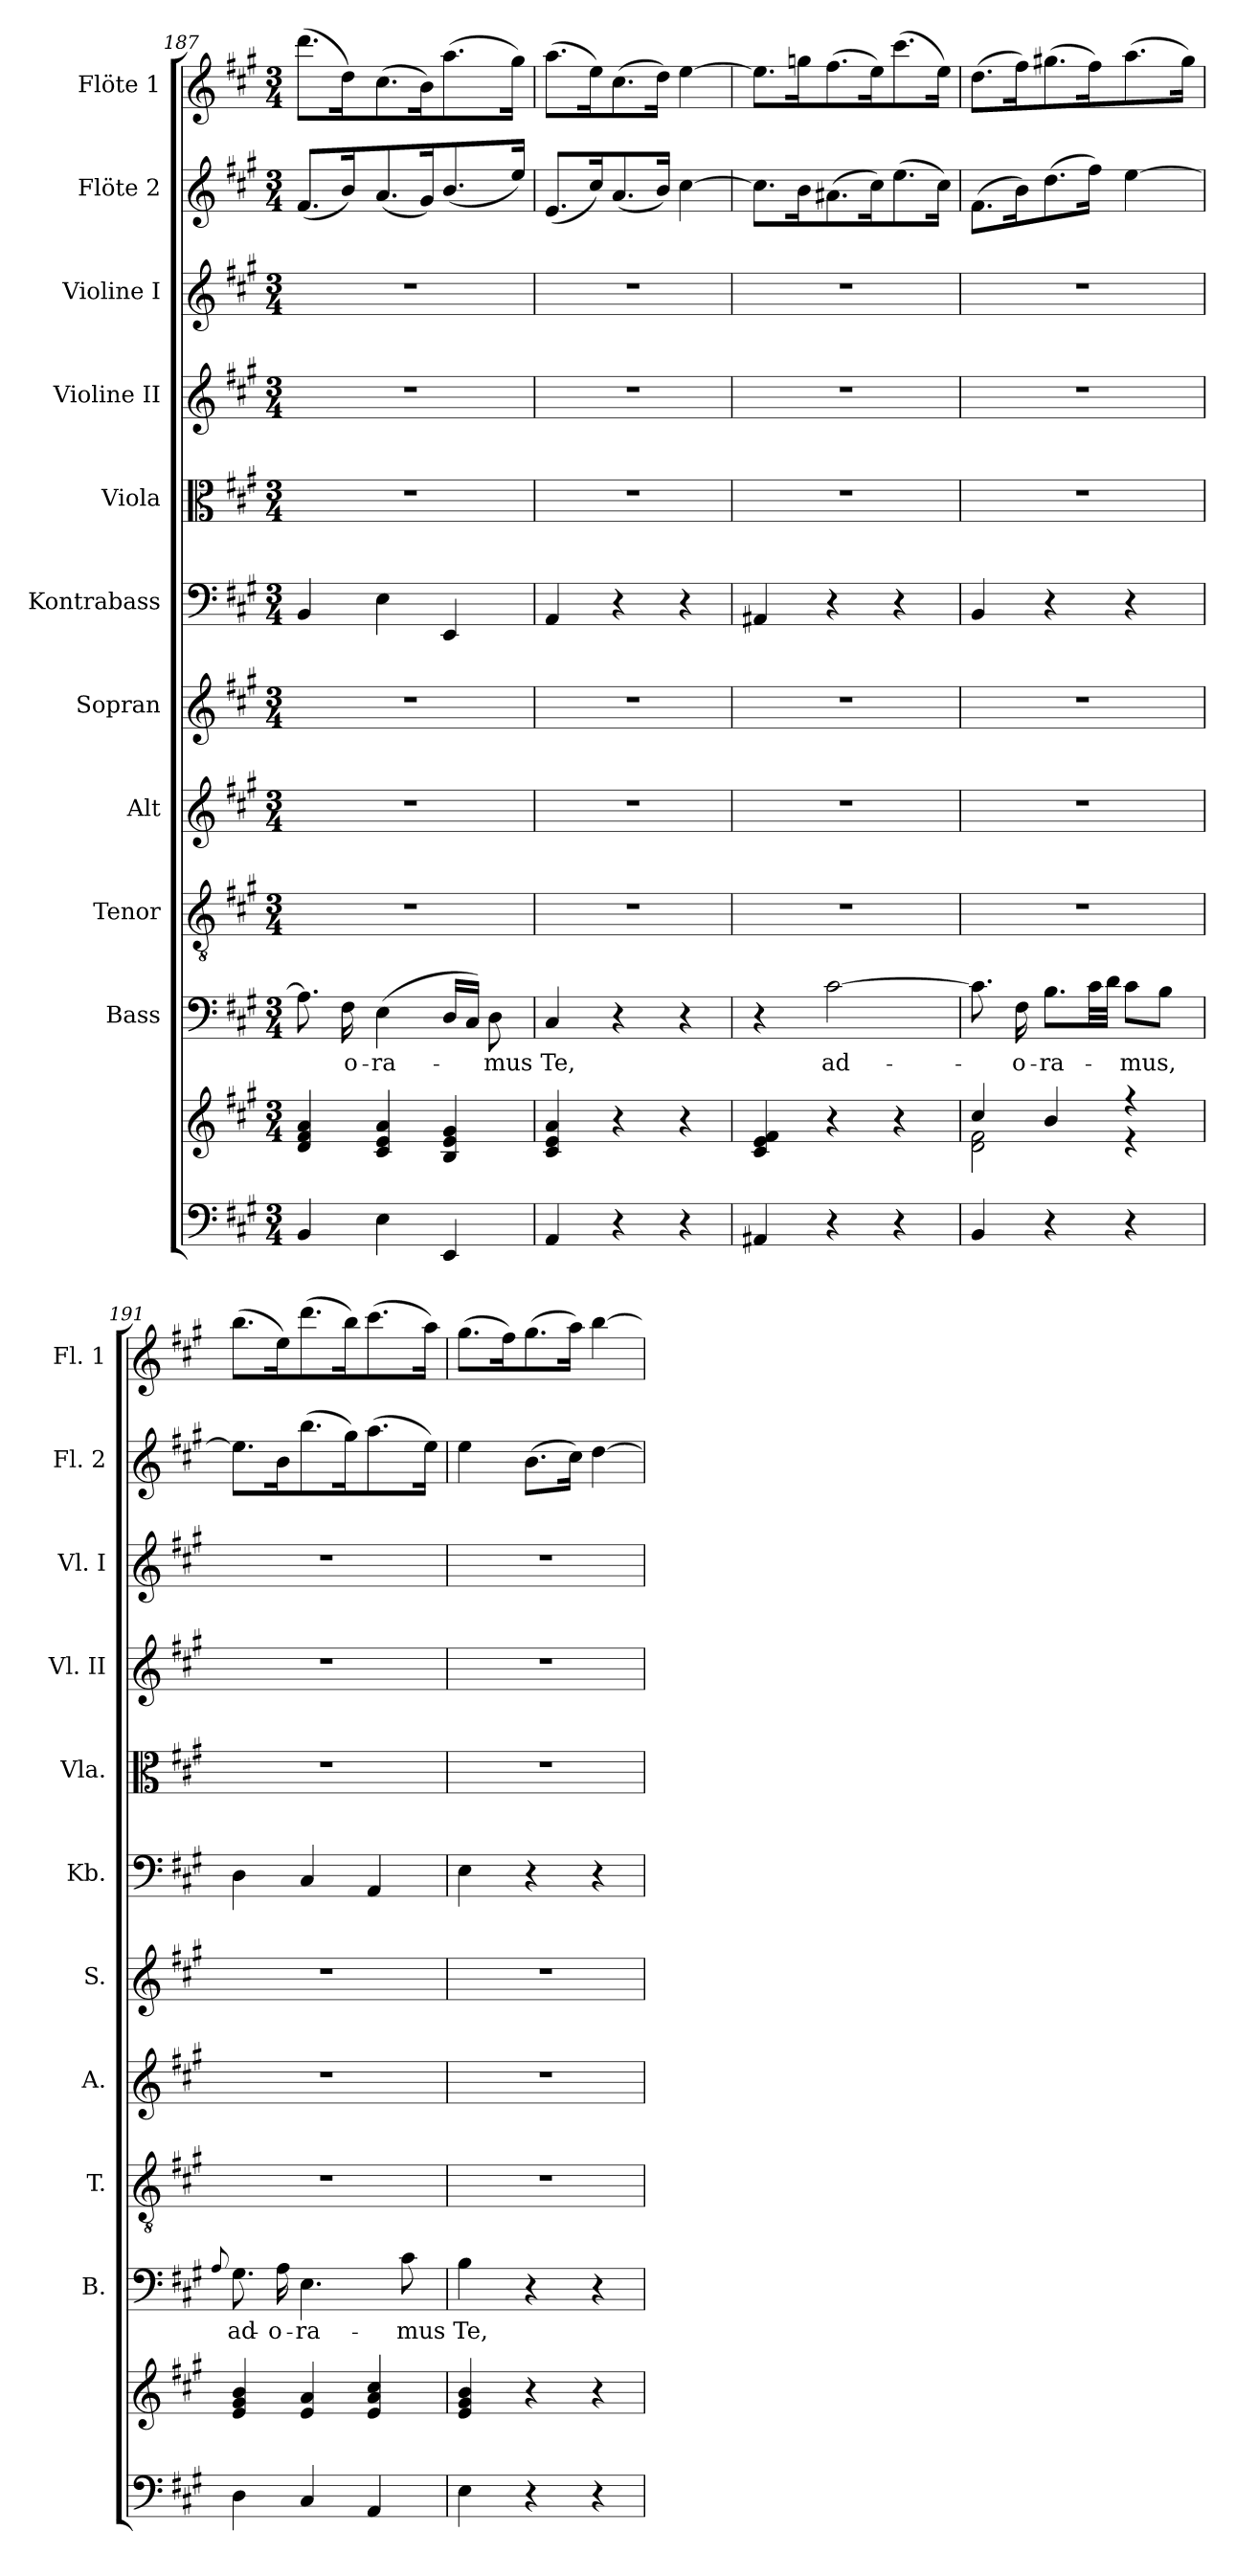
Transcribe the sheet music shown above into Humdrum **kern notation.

**kern	**kern	**kern	**text	**kern	**kern	**kern	**kern	**kern	**kern	**kern	**kern	**kern
*part11	*part11	*part10	*part10	*part9	*part8	*part7	*part6	*part5	*part4	*part3	*part2	*part1
*staff12	*staff11	*staff10	*staff10	*staff9	*staff8	*staff7	*staff6	*staff5	*staff4	*staff3	*staff2	*staff1
*	*	*I"Bass	*	*I"Tenor	*I"Alt	*I"Sopran	*I"Kontrabass	*I"Viola	*I"Violine II	*I"Violine I	*I"Flöte 2	*I"Flöte 1
*	*	*I'B.	*	*I'T.	*I'A.	*I'S.	*I'Kb.	*I'Vla.	*I'Vl. II	*I'Vl. I	*I'Fl. 2	*I'Fl. 1
*clefF4	*clefG2	*clefF4	*	*clefGv2	*clefG2	*clefG2	*clefF4	*clefC3	*clefG2	*clefG2	*clefG2	*clefG2
*	*	*	*	*	*	*	*ITrd7c12	*	*	*	*	*
*k[f#c#g#]	*k[f#c#g#]	*k[f#c#g#]	*	*k[f#c#g#]	*k[f#c#g#]	*k[f#c#g#]	*k[f#c#g#]	*k[f#c#g#]	*k[f#c#g#]	*k[f#c#g#]	*k[f#c#g#]	*k[f#c#g#]
*A:	*A:	*A:	*	*A:	*A:	*A:	*A:	*A:	*A:	*A:	*A:	*A:
*M3/4	*M3/4	*M3/4	*	*M3/4	*M3/4	*M3/4	*M3/4	*M3/4	*M3/4	*M3/4	*M3/4	*M3/4
=187	=187	=187	=187	=187	=187	=187	=187	=187	=187	=187	=187	=187
4BB/	4d/ 4f#/ 4a/	8.A\]	.	2.r	2.r	2.r	4BBB/	2.r	2.r	2.r	(<8.f#/L	(>8.ddd\L
!	!	!	!LO:LY:b	!	!	!	!	!	!	!	!	!
.	.	16F#\	-o-	.	.	.	.	.	.	.	16b/k)	16dd\k)
!	!	!	!LO:LY:b	!	!	!	!	!	!	!	!	!
4E\	4c#/ 4e/ 4a/	(>4E\	-ra-	.	.	.	4EE\	.	.	.	(<8.a/	(>8.cc#\
.	.	.	.	.	.	.	.	.	.	.	16g#/k)	16b\k)
4EE/	4B/ 4e/ 4g#/	16D/LL	.	.	.	.	4EEE/	.	.	.	(<8.b/	(>8.aa\
.	.	16C#/JJ)	.	.	.	.	.	.	.	.	.	.
!	!	!	!LO:LY:b	!	!	!	!	!	!	!	!	!
.	.	8D\	-mus	.	.	.	.	.	.	.	.	.
.	.	.	.	.	.	.	.	.	.	.	16ee/Jk)	16gg#\Jk)
=188	=188	=188	=188	=188	=188	=188	=188	=188	=188	=188	=188	=188
!	!	!	!LO:LY:b	!	!	!	!	!	!	!	!	!
4AA/	4c#/ 4e/ 4a/	4C#/	Te,	2.r	2.r	2.r	4AAA/	2.r	2.r	2.r	(<8.e/L	(>8.aa\L
.	.	.	.	.	.	.	.	.	.	.	16cc#/k)	16ee\k)
4r	4r	4r	.	.	.	.	4r	.	.	.	(<8.a/	(>8.cc#\
.	.	.	.	.	.	.	.	.	.	.	16b/Jk)	16dd\Jk)
4r	4r	4r	.	.	.	.	4r	.	.	.	[4cc#\	[4ee\
=189	=189	=189	=189	=189	=189	=189	=189	=189	=189	=189	=189	=189
4AA#X/	4c#/ 4e/ 4f#/	4r	.	2.r	2.r	2.r	4AAA#X/	2.r	2.r	2.r	8.cc#\L]	8.ee\L]
.	.	.	.	.	.	.	.	.	.	.	16b\k	16ggn\k
!	!	!	!LO:LY:b	!	!	!	!	!	!	!	!	!
4r	4r	[2c#\	ad-	.	.	.	4r	.	.	.	(>8.a#X\	(>8.ff#\
.	.	.	.	.	.	.	.	.	.	.	16cc#\k)	16ee\k)
4r	4r	.	.	.	.	.	4r	.	.	.	(>8.ee\	(>8.ccc#\
.	.	.	.	.	.	.	.	.	.	.	16cc#\Jk)	16ee\Jk)
=190	=190	=190	=190	=190	=190	=190	=190	=190	=190	=190	=190	=190
*	*^	*	*	*	*	*	*	*	*	*	*	*
4BB/	4cc#/	2d\ 2f#\	8.c#\]	.	2.r	2.r	2.r	4BBB/	2.r	2.r	2.r	(>8.f#\L	(>8.dd\L
!	!	!	!	!LO:LY:b	!	!	!	!	!	!	!	!	!
.	.	.	16F#\	-o-	.	.	.	.	.	.	.	16b\k)	16ff#\k)
!	!	!	!	!LO:LY:b	!	!	!	!	!	!	!	!	!
4r	4b/	.	8.B\L	-ra-	.	.	.	4r	.	.	.	(>8.dd\	(>8.gg#X\
.	.	.	32c#\LL	.	.	.	.	.	.	.	.	16ff#\Jk)	16ff#\k)
.	.	.	32d\JJJ	.	.	.	.	.	.	.	.	.	.
!	!	!	!	!LO:LY:b	!	!	!	!	!	!	!	!	!
4r	4r	4r	8c#\L	-mus,	.	.	.	4r	.	.	.	[4ee\	(>8.aa\
.	.	.	8B\J	.	.	.	.	.	.	.	.	.	.
.	.	.	.	.	.	.	.	.	.	.	.	.	16gg#\Jk)
*	*v	*v	*	*	*	*	*	*	*	*	*	*	*
!!LO:PB:g=z
=191	=191	=191	=191	=191	=191	=191	=191	=191	=191	=191	=191	=191
.	.	8qqA/	.	.	.	.	.	.	.	.	.	.
!	!	!	!LO:LY:b	!	!	!	!	!	!	!	!	!
4D\	4e/ 4g#/ 4b/	8.G#\	ad-	2.r	2.r	2.r	4DD\	2.r	2.r	2.r	8.ee\L]	(>8.bb\L
!	!	!	!LO:LY:b	!	!	!	!	!	!	!	!	!
.	.	16A\	-o-	.	.	.	.	.	.	.	16b\k	16ee\k)
!	!	!	!LO:LY:b	!	!	!	!	!	!	!	!	!
4C#/	4e/ 4a/	4.E\	-ra-	.	.	.	4CC#/	.	.	.	(>8.bb\	(>8.ddd\
.	.	.	.	.	.	.	.	.	.	.	16gg#\k)	16bb\k)
4AA/	4e/ 4a/ 4cc#/	.	.	.	.	.	4AAA/	.	.	.	(>8.aa\	(>8.ccc#\
!	!	!	!LO:LY:b	!	!	!	!	!	!	!	!	!
.	.	8c#\	-mus	.	.	.	.	.	.	.	.	.
.	.	.	.	.	.	.	.	.	.	.	16ee\Jk)	16aa\Jk)
=192	=192	=192	=192	=192	=192	=192	=192	=192	=192	=192	=192	=192
!	!	!	!LO:LY:b	!	!	!	!	!	!	!	!	!
4E\	4e/ 4g#/ 4b/	4B\	Te,	2.r	2.r	2.r	4EE\	2.r	2.r	2.r	4ee\	(>8.gg#\L
.	.	.	.	.	.	.	.	.	.	.	.	16ff#\k)
4r	4r	4r	.	.	.	.	4r	.	.	.	(>8.b\L	(>8.gg#\
.	.	.	.	.	.	.	.	.	.	.	16cc#\Jk)	16aa\Jk)
4r	4r	4r	.	.	.	.	4r	.	.	.	[4dd\	[4bb\
=	=	=	=	=	=	=	=	=	=	=	=	=
*-	*-	*-	*-	*-	*-	*-	*-	*-	*-	*-	*-	*-
